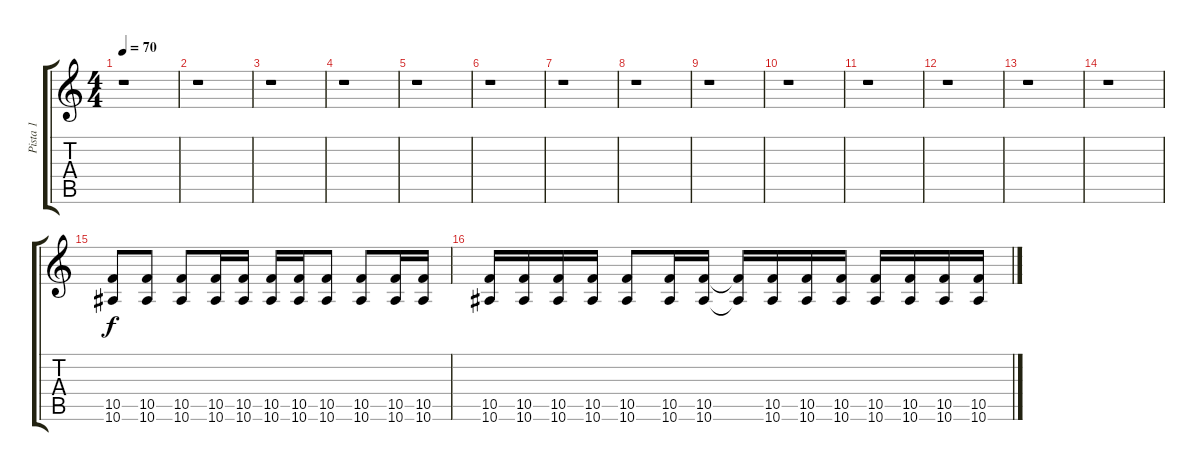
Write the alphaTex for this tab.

\track ("Pista 1" "Pista 1") {instrument distortionguitar}
\staff {score tabs}
\tuning (D4 A3 F3 C3 G2 C2) {hide}
\ts (4 4)
\tempo 70
\clef g2
\ks c
r.1{dy f instrument distortionguitar} |
r.1 |
r.1 |
r.1 |
r.1 |
r.1 |
r.1 |
r.1 |
r.1 |
r.1 |
r.1 |
r.1 |
r.1 |
r.1 |
(10.5 10.6).8 (10.5 10.6).8 (10.5 10.6).8 (10.5 10.6).16 (10.5 10.6).16 (10.5 10.6).16 (10.5 10.6).16 (10.5 10.6).8 (10.5 10.6).8 (10.5 10.6).16 (10.5 10.6).16 |
(10.5 10.6).16 (10.5 10.6).16 (10.5 10.6).16 (10.5 10.6).16 (10.5 10.6).8 (10.5 10.6).16 (10.5 10.6).16 (10.5{t} 10.6{t}).16 (10.5 10.6).16 (10.5 10.6).16 (10.5 10.6).16 (10.5 10.6).16 (10.5 10.6).16 (10.5 10.6).16 (10.5 10.6).16
